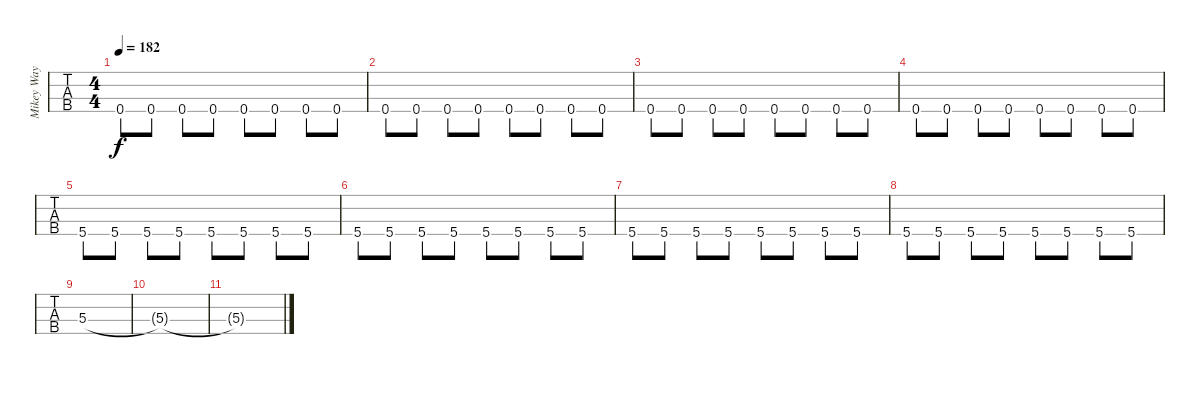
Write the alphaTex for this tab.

\track ("Mikey Way" "Mikey Way") {instrument electricbassfinger}
\staff {tabs}
\tuning (G2 D2 A1 E1) {hide}
\ts (4 4)
\tempo 182
\clef f4
\ks c
0.4.8{dy f} 0.4.8 0.4.8 0.4.8 0.4.8 0.4.8 0.4.8 0.4.8 |
0.4.8 0.4.8 0.4.8 0.4.8 0.4.8 0.4.8 0.4.8 0.4.8 |
0.4.8 0.4.8 0.4.8 0.4.8 0.4.8 0.4.8 0.4.8 0.4.8 |
0.4.8 0.4.8 0.4.8 0.4.8 0.4.8 0.4.8 0.4.8 0.4.8 |
5.4.8 5.4.8 5.4.8 5.4.8 5.4.8 5.4.8 5.4.8 5.4.8 |
5.4.8 5.4.8 5.4.8 5.4.8 5.4.8 5.4.8 5.4.8 5.4.8 |
5.4.8 5.4.8 5.4.8 5.4.8 5.4.8 5.4.8 5.4.8 5.4.8 |
5.4.8 5.4.8 5.4.8 5.4.8 5.4.8 5.4.8 5.4.8 5.4.8 |
5.3.1 |
5.3{t}.1 |
5.3{t}.1
